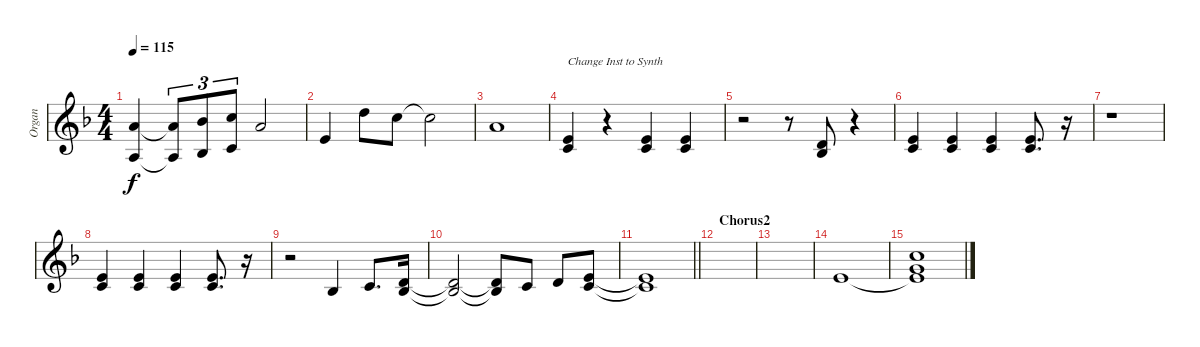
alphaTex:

\track ("Organ" "Organ") {instrument electricpiano1}
\staff {score}
\tuning (E5 B4 G4 D4 A3 E3) {hide}
\ts (4 4)
\tempo 115
\clef g2
\ks f
(2.3{t} 0.5{t}).4{dy f} (2.3{t} 0.5{t}).8{tu (3 2)} (3.3 1.5).8{tu (3 2)} (1.2 3.5).8{tu (3 2)} 2.3.2 |
2.4.4 3.2.8 1.2.8 1.2{t}.2 |
2.3.1 |
(2.4 3.5).4{txt "Change Inst to Synth"} r.4 (2.4 3.5).4 (2.4 3.5).4 |
r.2 r.8 (0.4 1.5).8 r.4 |
(2.4 3.5).4 (2.4 3.5).4 (2.4 3.5).4 (2.4 3.5).8{d} r.16 |
r.1 |
(2.4 3.5).4 (2.4 3.5).4 (2.4 3.5).4 (2.4 3.5).8{d} r.16 |
r.2 1.5.4 3.5.8{d} (0.4 1.5).16 |
(0.4{t} 1.5{t}).2 (0.4{t} 1.5{t}).8 3.5.8 0.4.8 (2.4 3.5).8 |
\barLineRight lightlight
(2.4{t} 3.5{t}).1 |
\section ("" "Chorus2")
|
|
2.4.1 |
(1.2 0.3 2.4{t}).1
